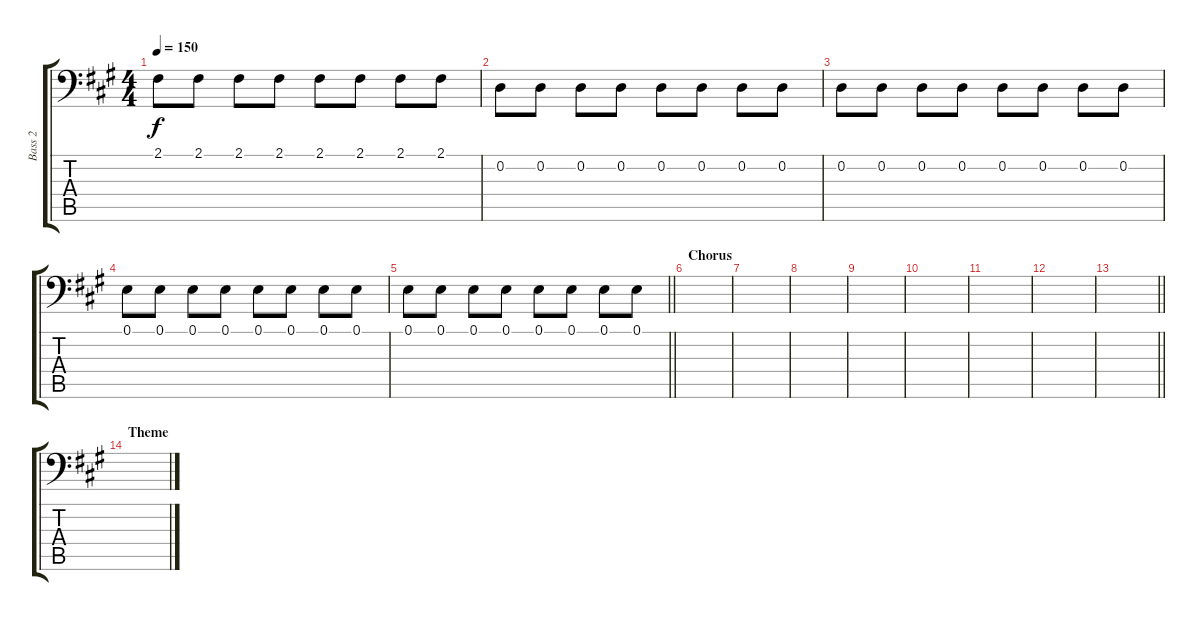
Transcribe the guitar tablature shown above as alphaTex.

\track ("Bass 2" "Bass 2") {instrument electricbasspick}
\staff {score tabs}
\tuning (E2 D2 C2 B1 A1 G1) {hide}
\ts (4 4)
\tempo 150
\clef f4
\ks a
2.1.8{dy f} 2.1.8 2.1.8 2.1.8 2.1.8 2.1.8 2.1.8 2.1.8 |
0.2.8 0.2.8 0.2.8 0.2.8 0.2.8 0.2.8 0.2.8 0.2.8 |
0.2.8 0.2.8 0.2.8 0.2.8 0.2.8 0.2.8 0.2.8 0.2.8 |
0.1.8 0.1.8 0.1.8 0.1.8 0.1.8 0.1.8 0.1.8 0.1.8 |
\barLineRight lightlight
0.1.8 0.1.8 0.1.8 0.1.8 0.1.8 0.1.8 0.1.8 0.1.8 |
\section ("" "Chorus")
|
|
|
|
|
|
|
\barLineRight lightlight
|
\section ("" "Theme")
